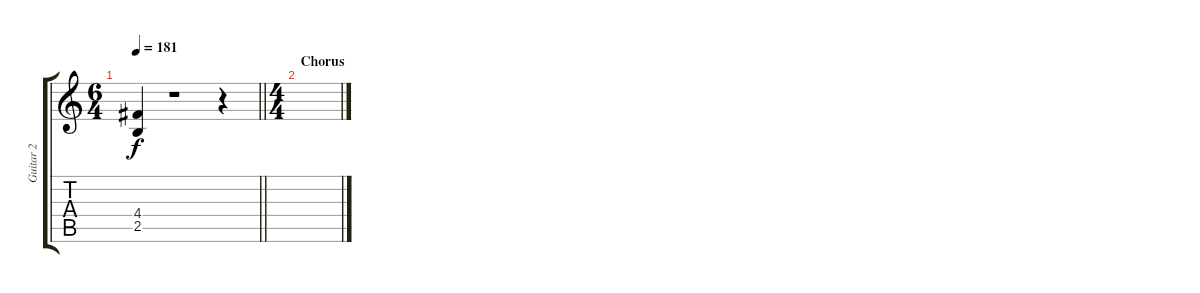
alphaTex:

\track ("Guitar 2" "Guitar 2") {instrument distortionguitar}
\staff {score tabs}
\tuning (E4 B3 G3 D3 A2 E2) {hide}
\ts (6 4)
\tempo 181
\clef g2
\barLineRight lightlight
\ks c
(4.4 2.5).4{dy f} r.1 r.4 |
\ts (4 4)
\section ("" "Chorus")
